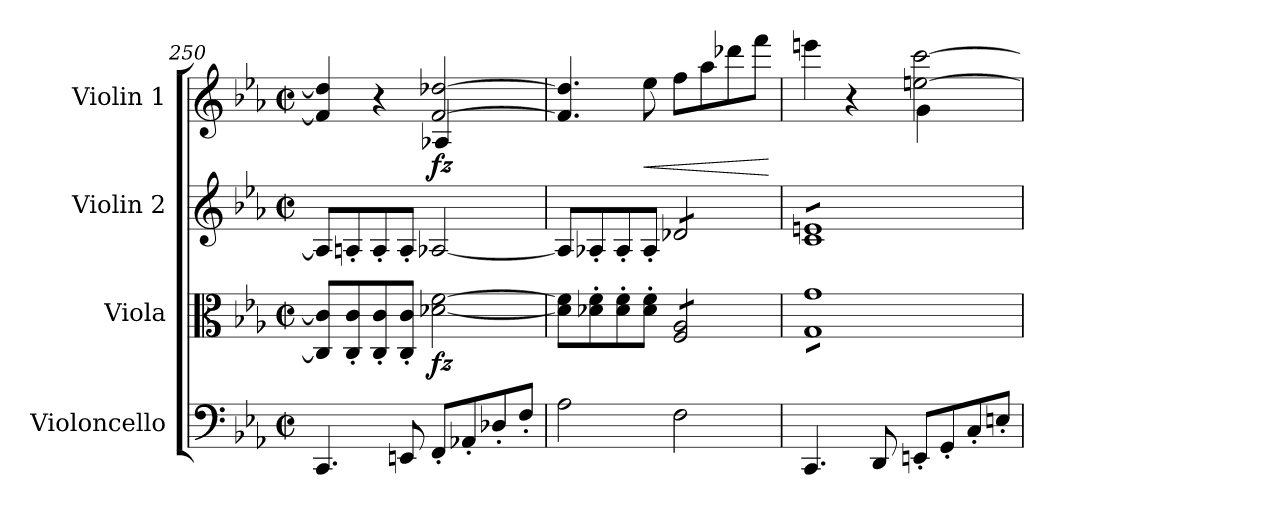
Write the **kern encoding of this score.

**kern	**kern	**dynam	**kern	**kern	**dynam
*part4	*part3	*part3	*part2	*part1	*part1
*staff4	*staff3	*staff3	*staff2	*staff1	*staff1
*I"Violoncello	*I"Viola	*	*I"Violin 2	*I"Violin 1	*
*I'Vc	*I'Vla	*	*I'Vln	*I'Vln	*
*clefF4	*clefC3	*	*clefG2	*clefG2	*
*k[b-e-a-]	*k[b-e-a-]	*	*k[b-e-a-]	*k[b-e-a-]	*
*M2/2	*M2/2	*	*M2/2	*M2/2	*
*met(c|)	*met(c|)	*	*met(c|)	*met(c|)	*
=250	=250	=250	=250	=250	=250
*	*	*	*	*^	*
4.CC/	8C/] 8c/]L	.	8A/L]	4f/] 4dd/]	2ryy	.
.	8C/' 8c/'	.	8An'/	.	.	.
.	8C/' 8c/'	.	8A'/	4r	.	.
8EEn/	8C/' 8c/'J	.	8A'/J	.	.	.
!	!	!LO:DY:b	!	!	!	!LO:DY:b
8FF'/L	[2d-X\ [2f\	fz	[2A-X/	[<2f/ [2dd-X/	4A-X/	fz
8AA-X'/	.	.	.	.	.	.
8D-X'/	.	.	.	.	4ryy	.
8F'/J	.	.	.	.	.	.
*	*	*	*	*v	*v	*
!!LO:PB:g=z
=251	=251	=251	=251	=251	=251
2A-\	8d-\] 8f\]L	.	8A-/L]	4.f/] 4.dd-/]	.
.	8d-X\' 8f\'	.	8A-X'/	.	.
.	8d-\' 8f\'	.	8A-'/	.	.
!	!	!	!	!	!LO:HP:b
.	8d-\' 8f\'J	.	8A-'/J	8ee-\	<
*	*tremolo	*	*	*	*
*	*	*	*tremolo	*	*
2F\	8F/ 8A-/L	.	8d-X/L	8ff\L	.
.	8F/ 8A-/	.	8d-X/	8aa-\	.
.	8F/ 8A-/	.	8d-X/	8ddd-X\	.
.	8F/ 8A-/J	.	8d-X/J	8fff\J	.
.	.	.	.	.	[
!!LO:LB:g=z
=252	=252	=252	=252	=252	=252
*	*	*	*	*^	*
4.CC/	8G 8gL	.	8c 8enL	4eeen\	2ryy	.
.	8G 8g	.	8c 8en	.	.	.
.	8G 8g	.	8c 8en	4r	.	.
8DD/	8G 8g	.	8c 8en	.	.	.
8EEn'/L	8G 8g	.	8c 8en	[<2een\ [>2ccc\	4g\	.
8GG'/	8G 8g	.	8c 8en	.	.	.
8C'/	8G 8g	.	8c 8en	.	4ryy	.
8En'/J	8G 8gJ	.	8c 8enJ	.	.	.
*	*	*	*Xtremolo	*	*	*
*	*Xtremolo	*	*	*	*	*
*	*	*	*	*v	*v	*
=	=	=	=	=	=
*-	*-	*-	*-	*-	*-
